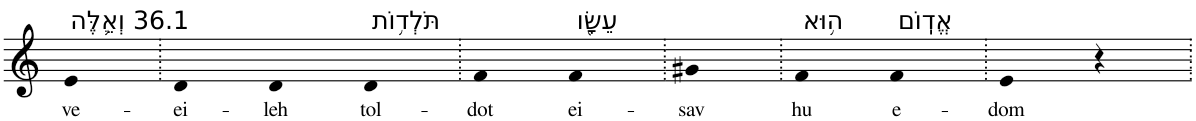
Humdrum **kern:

**kern	**text
*part1	*part1
*staff1	*staff1
*I"Piano	*
*I'Pno	*
*clefG2	*
*k[]	*
=1	=1
!LO:TX:a:t=36.1 וְאֵ֛לֶּה	!
!	!LO:LY:b
4e	ve-
=2.	=2.
!	!LO:LY:b
4d	-ei-
!	!LO:LY:b
4d	-leh
!LO:TX:a:t=תֹּלְד֥וֹת	!
!	!LO:LY:b
4d	tol-
=3.	=3.
!	!LO:LY:b
4f	-dot
!LO:TX:a:t=עֵשָׂ֖ו	!
!	!LO:LY:b
4f	ei-
=4.	=4.
!	!LO:LY:b
4g#X	-sav
=5.	=5.
!LO:TX:a:t=ה֥וּא	!
!	!LO:LY:b
4f	hu
!LO:TX:a:t=אֱדֽוֹם	!
!	!LO:LY:b
4f	e-
=6.	=6.
!	!LO:LY:b
4e	-dom
4r	.
=.	=.
*-	*-
